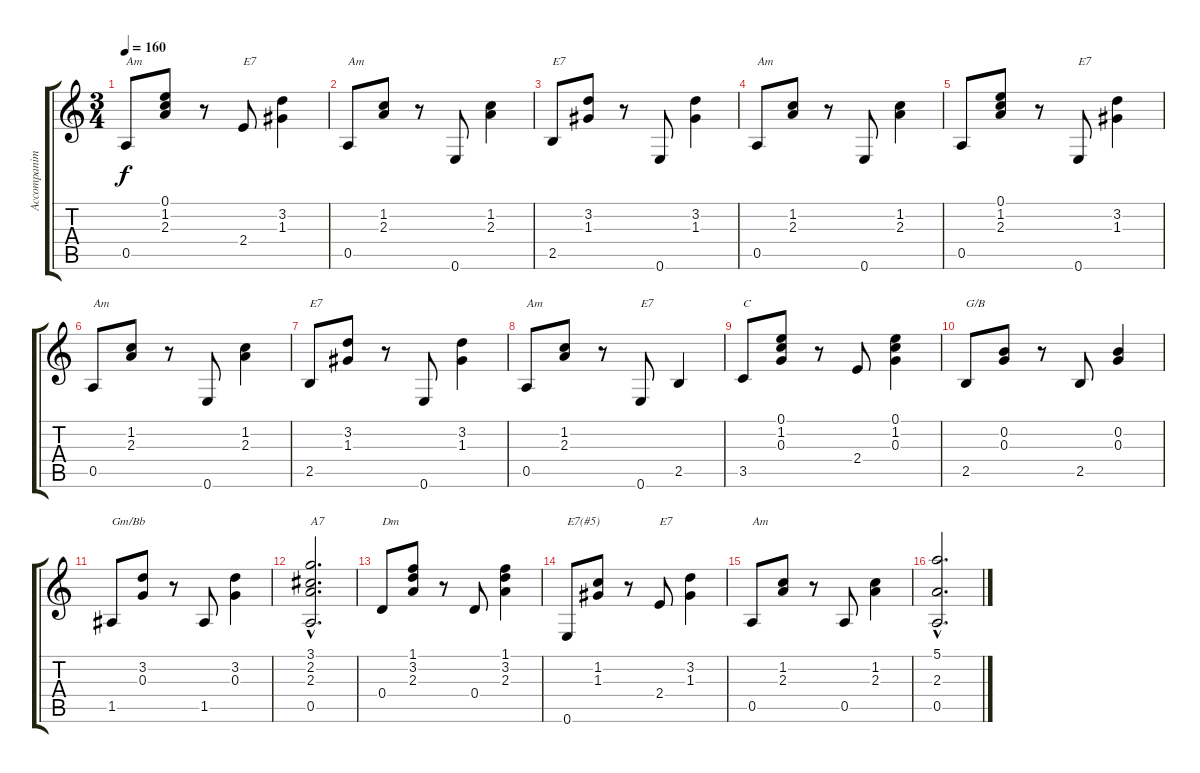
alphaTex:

\track ("Accompaniment" "Accompanim") {instrument acousticguitarnylon}
\staff {score tabs}
\tuning (E4 B3 G3 D3 A2 E2) {hide}
\ts (3 4)
\tempo 160
\clef g2
\ks c
0.5.8{txt "Am" dy f instrument acousticguitarnylon} (0.1 1.2 2.3).8 r.8 2.4.8{txt "E7"} (3.2 1.3).4 |
0.5.8{txt "Am"} (1.2 2.3).8 r.8 0.6.8 (1.2 2.3).4 |
2.5.8{txt "E7"} (3.2 1.3).8 r.8 0.6.8 (3.2 1.3).4 |
0.5.8{txt "Am"} (1.2 2.3).8 r.8 0.6.8 (1.2 2.3).4 |
0.5.8 (0.1 1.2 2.3).8 r.8 0.6.8{txt "E7"} (3.2 1.3).4 |
0.5.8{txt "Am"} (1.2 2.3).8 r.8 0.6.8 (1.2 2.3).4 |
2.5.8{txt "E7"} (3.2 1.3).8 r.8 0.6.8 (3.2 1.3).4 |
0.5.8{txt "Am"} (1.2 2.3).8 r.8 0.6.8{txt "E7"} 2.5.4 |
3.5.8{txt "C"} (0.1 1.2 0.3).8 r.8 2.4.8 (0.1 1.2 0.3).4 |
2.5.8{txt "G/B"} (0.2 0.3).8 r.8 2.5.8 (0.2 0.3).4 |
1.5.8{txt "Gm/Bb"} (3.2 0.3).8 r.8 1.5.8 (3.2 0.3).4 |
(3.1{hac} 2.2{hac} 2.3{hac} 0.5{hac}).2{d txt "A7"} |
0.4.8{txt "Dm"} (1.1 3.2 2.3).8 r.8 0.4.8 (1.1 3.2 2.3).4 |
0.6.8{txt "E7(#5)"} (1.2 1.3).8 r.8 2.4.8{txt "E7"} (3.2 1.3).4 |
0.5.8{txt "Am"} (1.2 2.3).8 r.8 0.5.8 (1.2 2.3).4 |
(5.1{hac} 2.3{hac} 0.5{hac}).2{d}
